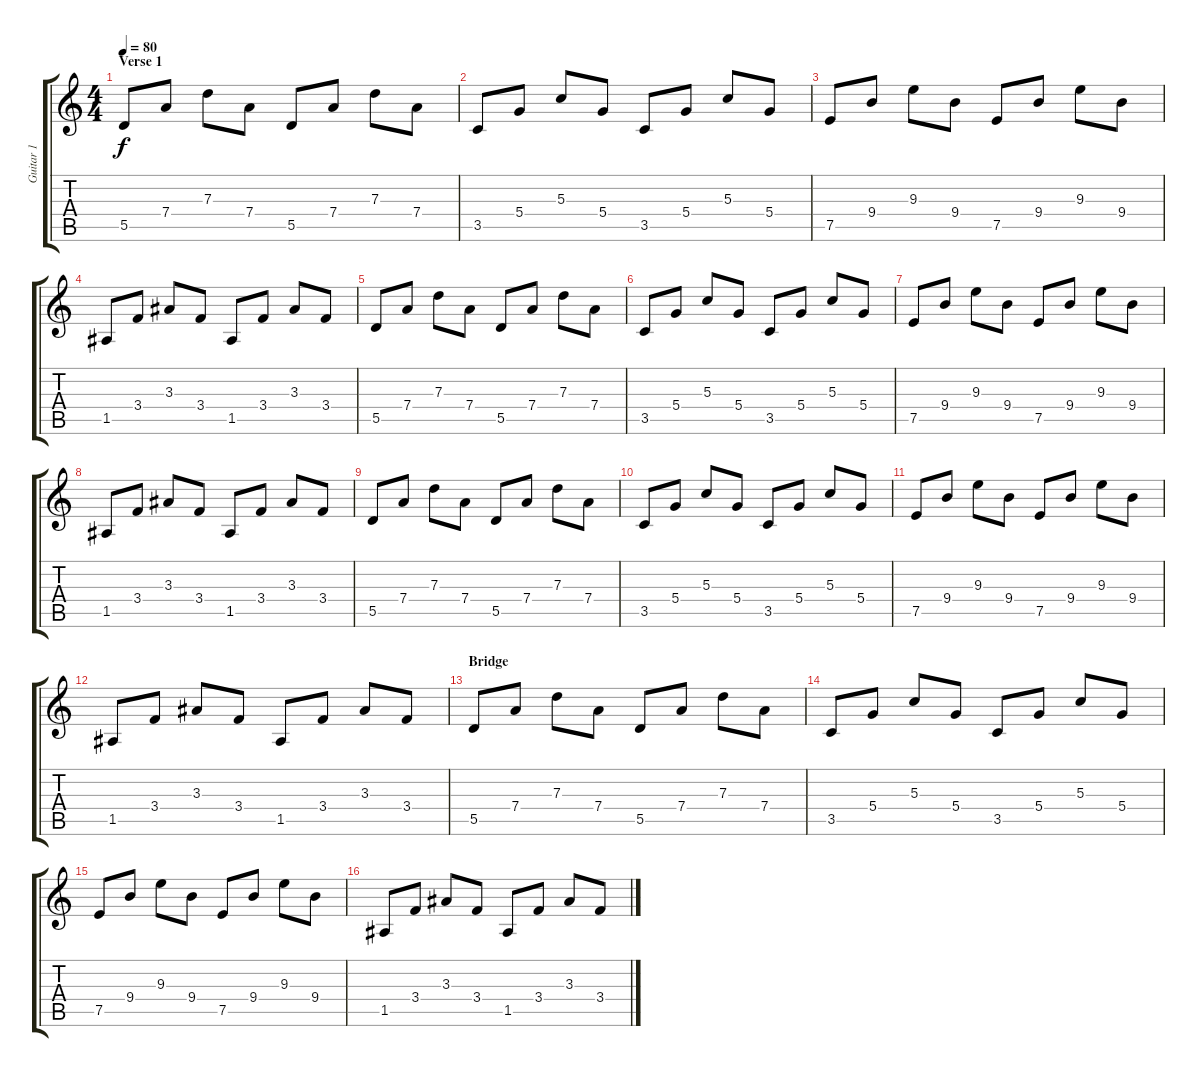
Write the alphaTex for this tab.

\track ("Guitar 1" "Guitar 1") {instrument distortionguitar}
\staff {score tabs}
\tuning (E4 B3 G3 D3 A2 E2) {hide}
\ts (4 4)
\section ("" "Verse 1")
\tempo 80
\clef g2
\ks c
5.5.8{dy f} 7.4.8 7.3.8 7.4.8 5.5.8 7.4.8 7.3.8 7.4.8 |
3.5.8 5.4.8 5.3.8 5.4.8 3.5.8 5.4.8 5.3.8 5.4.8 |
7.5.8 9.4.8 9.3.8 9.4.8 7.5.8 9.4.8 9.3.8 9.4.8 |
1.5.8 3.4.8 3.3.8 3.4.8 1.5.8 3.4.8 3.3.8 3.4.8 |
5.5.8 7.4.8 7.3.8 7.4.8 5.5.8 7.4.8 7.3.8 7.4.8 |
3.5.8 5.4.8 5.3.8 5.4.8 3.5.8 5.4.8 5.3.8 5.4.8 |
7.5.8 9.4.8 9.3.8 9.4.8 7.5.8 9.4.8 9.3.8 9.4.8 |
1.5.8 3.4.8 3.3.8 3.4.8 1.5.8 3.4.8 3.3.8 3.4.8 |
5.5.8 7.4.8 7.3.8 7.4.8 5.5.8 7.4.8 7.3.8 7.4.8 |
3.5.8 5.4.8 5.3.8 5.4.8 3.5.8 5.4.8 5.3.8 5.4.8 |
7.5.8 9.4.8 9.3.8 9.4.8 7.5.8 9.4.8 9.3.8 9.4.8 |
1.5.8 3.4.8 3.3.8 3.4.8 1.5.8 3.4.8 3.3.8 3.4.8 |
\section ("" "Bridge")
5.5.8 7.4.8 7.3.8 7.4.8 5.5.8 7.4.8 7.3.8 7.4.8 |
3.5.8 5.4.8 5.3.8 5.4.8 3.5.8 5.4.8 5.3.8 5.4.8 |
7.5.8 9.4.8 9.3.8 9.4.8 7.5.8 9.4.8 9.3.8 9.4.8 |
1.5.8 3.4.8 3.3.8 3.4.8 1.5.8 3.4.8 3.3.8 3.4.8
